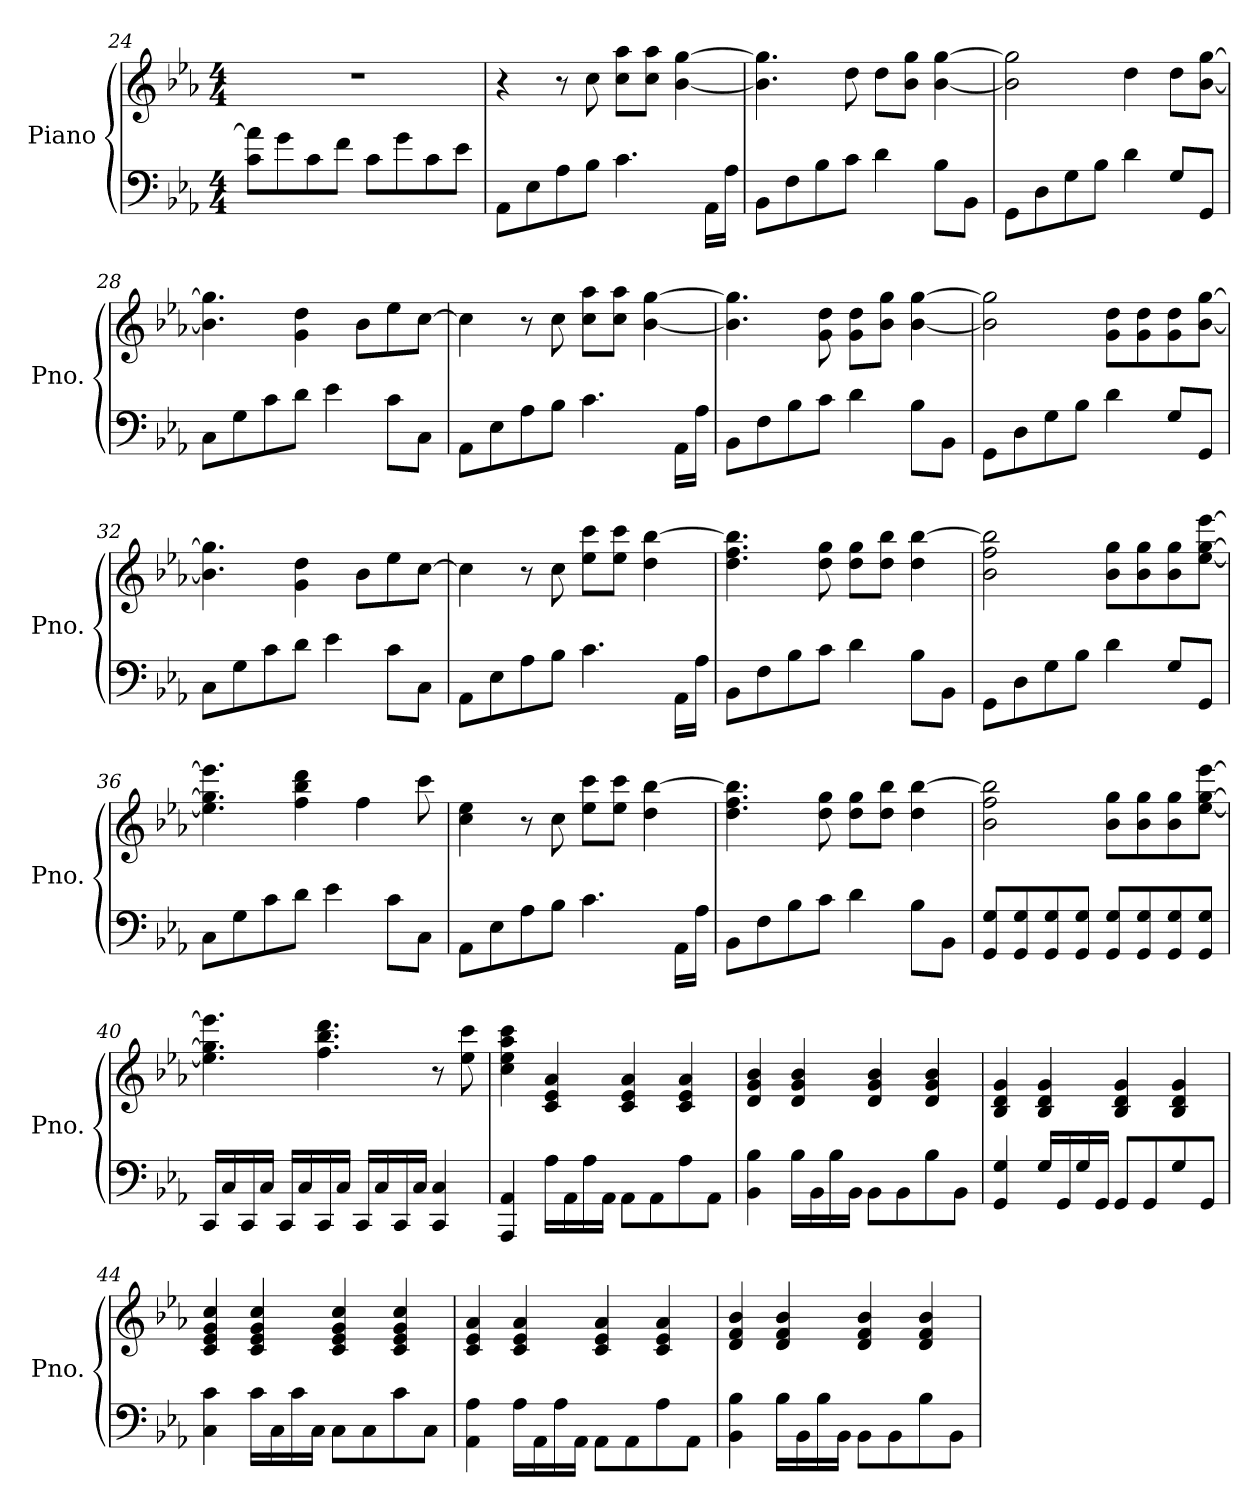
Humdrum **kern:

**kern	**kern
*part1	*part1
*staff2	*staff1
*I"Piano	*
*I'Pno.	*
!!LO:PB:g=z
*clefF4	*clefG2
*k[b-e-a-]	*k[b-e-a-]
*M4/4	*M4/4
=24	=24
8c\ 8a-\]L	1r
8g\	.
8c\	.
8f\J	.
8c\L	.
8g\	.
8c\	.
8e-\J	.
=25	=25
8AA-\L	4r
8E-\	.
8A-\	8r
8B-\J	8cc\
4.c\	8cc\ 8aa-\L
.	8cc\ 8aa-\J
.	[4b-\ [4gg\
16AA-\LL	.
16A-\JJ	.
=26	=26
8BB-\L	4.b-\] 4.gg\]
8F\	.
8B-\	.
8c\J	8dd\
4d\	8dd\L
.	8b-\ 8gg\J
8B-\L	[4b-\ [4gg\
8BB-\J	.
=27	=27
8GG\L	2b-\] 2gg\]
8D\	.
8G\	.
8B-\J	.
4d\	4dd\
8G/L	8dd\L
8GG/J	[8b-\ [8gg\J
=28	=28
8C\L	4.b-\] 4.gg\]
8G\	.
8c\	.
8d\J	4g\ 4dd\
4e-\	.
.	8b-\L
8c\L	8ee-\
8C\J	[8cc\J
!!LO:LB:g=z
=29	=29
8AA-\L	4cc\]
8E-\	.
8A-\	8r
8B-\J	8cc\
4.c\	8cc\ 8aa-\L
.	8cc\ 8aa-\J
.	[4b-\ [4gg\
16AA-\LL	.
16A-\JJ	.
=30	=30
8BB-\L	4.b-\] 4.gg\]
8F\	.
8B-\	.
8c\J	8g\ 8dd\
4d\	8g\ 8dd\L
.	8b-\ 8gg\J
8B-\L	[4b-\ [4gg\
8BB-\J	.
=31	=31
8GG\L	2b-\] 2gg\]
8D\	.
8G\	.
8B-\J	.
4d\	8g\ 8dd\L
.	8g\ 8dd\
8G/L	8g\ 8dd\
8GG/J	[8b-\ [8gg\J
=32	=32
8C\L	4.b-\] 4.gg\]
8G\	.
8c\	.
8d\J	4g\ 4dd\
4e-\	.
.	8b-\L
8c\L	8ee-\
8C\J	[8cc\J
=33	=33
8AA-\L	4cc\]
8E-\	.
8A-\	8r
8B-\J	8cc\
4.c\	8ee-\ 8ccc\L
.	8ee-\ 8ccc\J
.	4dd\ [4bb-\
16AA-\LL	.
16A-\JJ	.
!!LO:LB:g=z
=34	=34
8BB-\L	4.dd\ 4.ff\ 4.bb-\]
8F\	.
8B-\	.
8c\J	8dd\ 8gg\
4d\	8dd\ 8gg\L
.	8dd\ 8bb-\J
8B-\L	4dd\ [4bb-\
8BB-\J	.
=35	=35
8GG\L	2b-\ 2ff\ 2bb-\]
8D\	.
8G\	.
8B-\J	.
4d\	8b-\ 8gg\L
.	8b-\ 8gg\
8G/L	8b-\ 8gg\
8GG/J	[8ee-\ [8gg\ [8eee-\J
=36	=36
8C\L	4.ee-\] 4.gg\] 4.eee-\]
8G\	.
8c\	.
8d\J	4ff\ 4bb-\ 4ddd\
4e-\	.
.	4ff\
8c\L	.
8C\J	8ccc\
=37	=37
8AA-\L	4cc\ 4ee-\
8E-\	.
8A-\	8r
8B-\J	8cc\
4.c\	8ee-\ 8ccc\L
.	8ee-\ 8ccc\J
.	4dd\ [4bb-\
16AA-\LL	.
16A-\JJ	.
=38	=38
8BB-\L	4.dd\ 4.ff\ 4.bb-\]
8F\	.
8B-\	.
8c\J	8dd\ 8gg\
4d\	8dd\ 8gg\L
.	8dd\ 8bb-\J
8B-\L	4dd\ [4bb-\
8BB-\J	.
!!LO:LB:g=z
=39	=39
8GG/ 8G/L	2b-\ 2ff\ 2bb-\]
8GG/ 8G/	.
8GG/ 8G/	.
8GG/ 8G/J	.
8GG/ 8G/L	8b-\ 8gg\L
8GG/ 8G/	8b-\ 8gg\
8GG/ 8G/	8b-\ 8gg\
8GG/ 8G/J	[8ee-\ [8gg\ [8eee-\J
=40	=40
16CC/LL	4.ee-\] 4.gg\] 4.eee-\]
16C/	.
16CC/	.
16C/JJ	.
16CC/LL	.
16C/	.
16CC/	4.ff\ 4.bb-\ 4.ddd\
16C/JJ	.
16CC/LL	.
16C/	.
16CC/	.
16C/JJ	.
4CC/ 4C/	8r
.	8ee-\ 8ccc\
=41	=41
4AAA-/ 4AA-/	4cc\ 4ee-\ 4aa-\ 4ccc\
16A-\LL	4c/ 4e-/ 4a-/
16AA-\	.
16A-\	.
16AA-\JJ	.
8AA-\L	4c/ 4e-/ 4a-/
8AA-\	.
8A-\	4c/ 4e-/ 4a-/
8AA-\J	.
=42	=42
4BB-\ 4B-\	4d/ 4g/ 4b-/
16B-\LL	4d/ 4g/ 4b-/
16BB-\	.
16B-\	.
16BB-\JJ	.
8BB-\L	4d/ 4g/ 4b-/
8BB-\	.
8B-\	4d/ 4g/ 4b-/
8BB-\J	.
!!LO:LB:g=z
=43	=43
4GG/ 4G/	4B-/ 4d/ 4g/
16G/LL	4B-/ 4d/ 4g/
16GG/	.
16G/	.
16GG/JJ	.
8GG/L	4B-/ 4d/ 4g/
8GG/	.
8G/	4B-/ 4d/ 4g/
8GG/J	.
=44	=44
4C\ 4c\	4c/ 4e-/ 4g/ 4cc/
16c\LL	4c/ 4e-/ 4g/ 4cc/
16C\	.
16c\	.
16C\JJ	.
8C\L	4c/ 4e-/ 4g/ 4cc/
8C\	.
8c\	4c/ 4e-/ 4g/ 4cc/
8C\J	.
=45	=45
4AA-\ 4A-\	4c/ 4e-/ 4a-/
16A-\LL	4c/ 4e-/ 4a-/
16AA-\	.
16A-\	.
16AA-\JJ	.
8AA-\L	4c/ 4e-/ 4a-/
8AA-\	.
8A-\	4c/ 4e-/ 4a-/
8AA-\J	.
=46	=46
4BB-\ 4B-\	4d/ 4f/ 4b-/
16B-\LL	4d/ 4f/ 4b-/
16BB-\	.
16B-\	.
16BB-\JJ	.
8BB-\L	4d/ 4f/ 4b-/
8BB-\	.
8B-\	4d/ 4f/ 4b-/
8BB-\J	.
=	=
*-	*-
